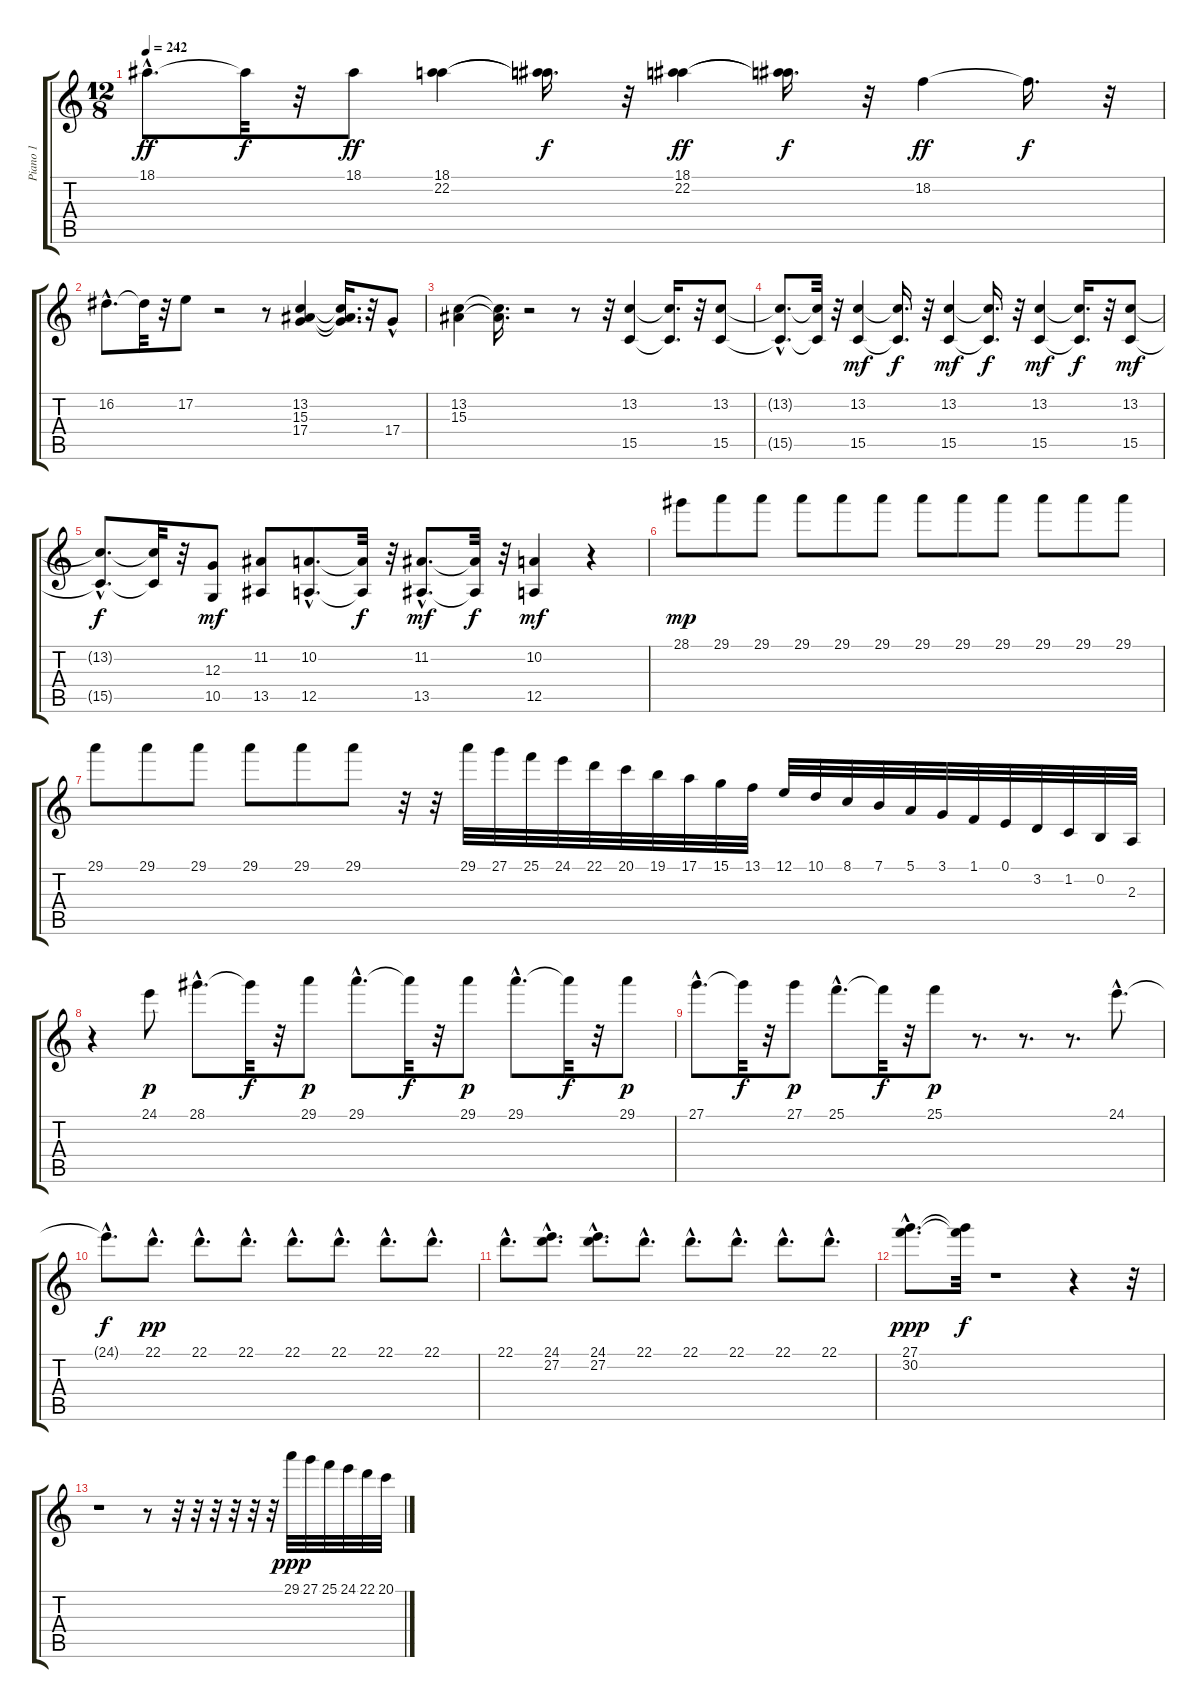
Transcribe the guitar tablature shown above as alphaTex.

\track ("Piano 1" "Piano 1") {instrument acousticgrandpiano}
\staff {score tabs}
\tuning (E4 B3 G3 D3 A2 E2) {hide}
\ts (12 8)
\tempo 242
\clef g2
\ks c
18.1{hac}.8{d dy ff volume 4} 18.1{t}.32{dy f} r.32 18.1.8{dy ff} (18.1 22.2).4 (18.1{t} 22.2{t}).16{d dy f} r.32 (18.1 22.2).4{dy ff} (18.1{t} 22.2{t}).16{d dy f} r.32 18.2.4{dy ff} 18.2{t}.16{d dy f} r.32 |
16.2{hac}.8{d} 16.2{t}.32 r.32 17.2.8 r.2 r.8 (13.2 15.3 17.4).4 (13.2{t} 15.3{t} 17.4{t}).16{d} r.32 17.4{hac}.8 |
(13.2 15.3).4 (13.2{t} 15.3{t}).16{d} r.2 r.8 r.32 (13.2 15.5).4 (13.2{t} 15.5{t}).16{d} r.32 (13.2 15.5).8 |
(13.2{hac t} 15.5{hac t}).8{d volume 4} (13.2{t} 15.5{t}).32 r.32 (13.2 15.5).4{dy mf} (13.2{t} 15.5{t}).16{d dy f} r.32 (13.2 15.5).4{dy mf} (13.2{t} 15.5{t}).16{d dy f} r.32 (13.2 15.5).4{dy mf} (13.2{t} 15.5{t}).16{d dy f} r.32 (13.2 15.5).8{dy mf} |
(13.2{hac t} 15.5{hac t}).8{d dy f} (13.2{t} 15.5{t}).32 r.32 (12.3 10.5).8{dy mf} (11.2 13.5).8 (10.2{hac} 12.5{hac}).8{d} (10.2{t} 12.5{t}).32{dy f} r.32 (11.2{hac} 13.5{hac}).8{d dy mf} (11.2{t} 13.5{t}).32{dy f} r.32 (10.2 12.5).4{dy mf} r.4 |
28.1.8{dy mp} 29.1.8 29.1.8 29.1.8 29.1.8 29.1.8 29.1.8 29.1.8 29.1.8 29.1.8 29.1.8 29.1.8 |
29.1.8 29.1.8 29.1.8 29.1.8 29.1.8 29.1.8 r.32 r.32 29.1.32 27.1.32 25.1.32 24.1.32 22.1.32 20.1.32 19.1.32 17.1.32 15.1.32 13.1.32 12.1.32 10.1.32 8.1.32 7.1.32 5.1.32 3.1.32 1.1.32 0.1.32 3.2.32 1.2.32 0.2.32 2.3.32 |
r.4 24.1.8{dy p} 28.1{hac}.8{d} 28.1{t}.32{dy f} r.32 29.1.8{dy p} 29.1{hac}.8{d} 29.1{t}.32{dy f} r.32 29.1.8{dy p} 29.1{hac}.8{d} 29.1{t}.32{dy f} r.32 29.1.8{dy p} |
27.1{hac}.8{d} 27.1{t}.32{dy f} r.32 27.1.8{dy p} 25.1{hac}.8{d} 25.1{t}.32{dy f} r.32 25.1.8{dy p} r.8{d} r.8{d} r.8{d} 24.1{hac}.8{d} |
24.1{hac t}.8{d dy f} 22.1{hac}.8{d dy pp} 22.1{hac}.8{d} 22.1{hac}.8{d} 22.1{hac}.8{d} 22.1{hac}.8{d} 22.1{hac}.8{d} 22.1{hac}.8{d} |
22.1{hac}.8{d} (24.1{hac} 27.2{hac}).8{d} (24.1{hac} 27.2{hac}).8{d} 22.1{hac}.8{d} 22.1{hac}.8{d} 22.1{hac}.8{d} 22.1{hac}.8{d} 22.1{hac}.8{d} |
(27.1{hac} 30.2{hac}).8{d dy ppp} (27.1{t} 30.2{t}).32{dy f} r.1 r.4 r.32 |
r.1 r.8 r.32 r.32 r.32 r.32 r.32 r.32 29.1.32{dy ppp} 27.1.32 25.1.32 24.1.32 22.1.32 20.1.32
